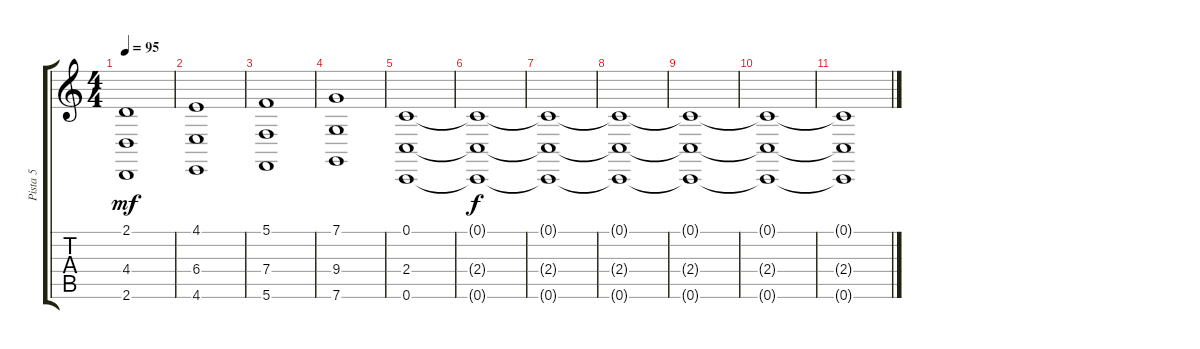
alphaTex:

\track ("Pista 5" "Pista 5") {instrument tremolostrings}
\staff {score tabs}
\tuning (C4 G3 Eb3 Bb2 F2 C2) {hide}
\ts (4 4)
\tempo 95
\clef g2
\ks c
(2.1 4.4 2.6).1{dy mf} |
(4.1 6.4 4.6).1 |
(5.1 7.4 5.6).1 |
(7.1 9.4 7.6).1 |
(0.1 2.4 0.6).1 |
(0.1{t} 2.4{t} 0.6{t}).1{dy f} |
(0.1{t} 2.4{t} 0.6{t}).1 |
(0.1{t} 2.4{t} 0.6{t}).1{volume 0} |
(0.1{t} 2.4{t} 0.6{t}).1 |
(0.1{t} 2.4{t} 0.6{t}).1 |
(0.1{t} 2.4{t} 0.6{t}).1
